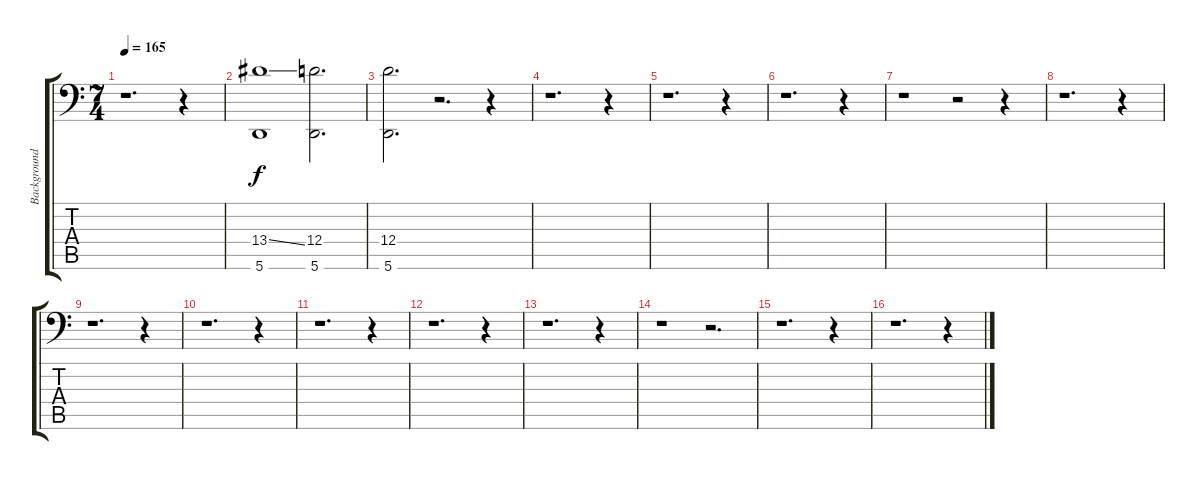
\track ("Background" "Background") {instrument pad2warm}
\staff {score tabs}
\tuning (E4 B3 G3 D3 A2 A1) {hide}
\ts (7 4)
\tempo 165
\clef f4
\ks c
r.1{d dy f} r.4 |
(13.4{ss} 5.6).1 (12.4 5.6).2{d} |
(12.4 5.6).2{d} r.2{d} r.4 |
r.1{d} r.4 |
r.1{d} r.4 |
r.1{d} r.4 |
r.1 r.2 r.4 |
r.1{d} r.4 |
r.1{d} r.4 |
r.1{d} r.4 |
r.1{d} r.4 |
r.1{d} r.4 |
r.1{d} r.4 |
r.1 r.2{d} |
r.1{d} r.4 |
r.1{d} r.4
